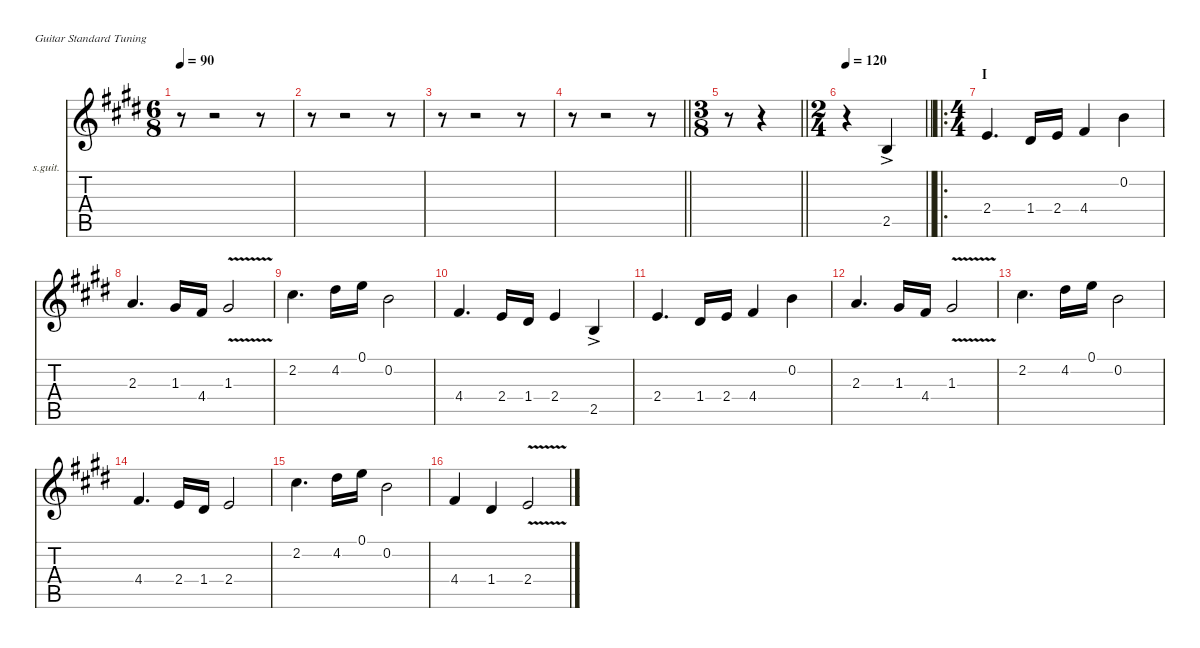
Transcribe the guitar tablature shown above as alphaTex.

\hideDynamics
\bracketExtendMode nobrackets
\firstSystemTrackNameOrientation horizontal
\otherSystemsTrackNameOrientation horizontal
\track ("w/Oc and Del" "s.guit.") {instrument acousticguitarsteel}
\staff {score tabs}
\tuning (E4 B3 G3 D3 A2 E2)
\ts (6 8)
\tempo 90
\clef g2
\ks e
r.8{dy f} r.2 r.8 |
r.8 r.2 r.8 |
r.8 r.2 r.8 |
\barLineRight lightlight
r.8 r.2 r.8 |
\ts (3 8)
\beaming (8 3)
\barLineRight lightlight
r.8 r.4 |
\ts (2 4)
\beaming (8 2 2)
\tempo 120
\barLineRight lightlight
r.4 2.5{ac acc forcenatural}.4 |
\ro
\ts (4 4)
\beaming (8 2 2 2 2)
\section ("" "I")
2.4{acc forcenatural}.4{d} 1.4{acc #}.16 2.4{acc forcenatural}.16 4.4{acc #}.4 0.2{acc forcenatural}.4 |
2.3{acc forcenatural}.4{d} 1.3{acc #}.16 4.4{acc #}.16 1.3{v acc #}.2 |
2.2{acc #}.4{d} 4.2{acc #}.16 0.1{acc forcenatural}.16 0.2{acc forcenatural}.2 |
4.4{acc #}.4{d} 2.4{acc forcenatural}.16 1.4{acc #}.16 2.4{acc forcenatural}.4 2.5{ac acc forcenatural}.4 |
2.4{acc forcenatural}.4{d} 1.4{acc #}.16 2.4{acc forcenatural}.16 4.4{acc #}.4 0.2{acc forcenatural}.4 |
2.3{acc forcenatural}.4{d} 1.3{acc #}.16 4.4{acc #}.16 1.3{v acc #}.2 |
2.2{acc #}.4{d} 4.2{acc #}.16 0.1{acc forcenatural}.16 0.2{acc forcenatural}.2 |
4.4{acc #}.4{d} 2.4{acc forcenatural}.16 1.4{acc #}.16 2.4{acc forcenatural}.2 |
2.2{acc #}.4{d} 4.2{acc #}.16 0.1{acc forcenatural}.16 0.2{acc forcenatural}.2 |
4.4{acc #}.4 1.4{acc #}.4 2.4{v acc forcenatural}.2
